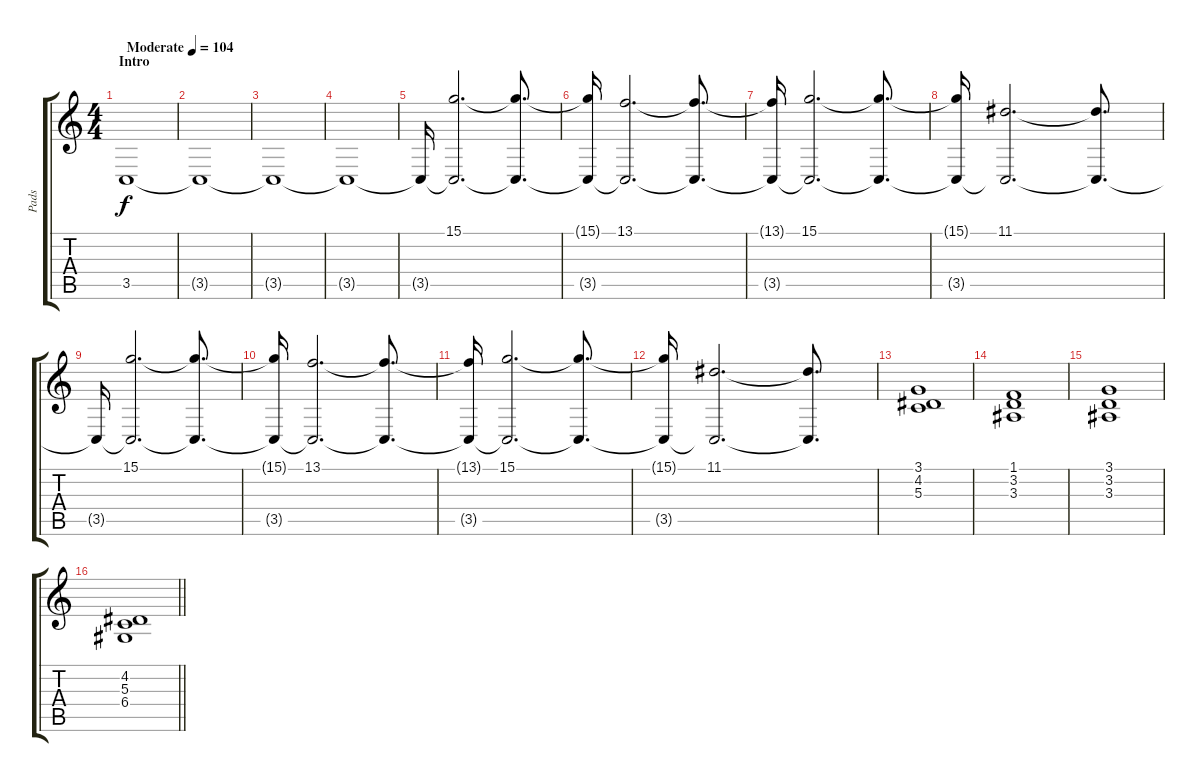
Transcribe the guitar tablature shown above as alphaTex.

\track ("Pads" "Pads") {instrument stringensemble2}
\staff {score tabs}
\tuning (E4 B3 G3 D3 A2 E2) {hide}
\ts (4 4)
\section ("" "Intro")
\tempo (104 "Moderate")
\clef g2
\ks c
3.5.1{dy f instrument stringensemble2} |
3.5{t}.1 |
3.5{t}.1 |
3.5{t}.1 |
3.5{t}.16 (15.1 3.5{t}).2{d} (15.1{t} 3.5{t}).8{d} |
(15.1{t} 3.5{t}).16 (13.1 3.5{t}).2{d} (13.1{t} 3.5{t}).8{d} |
(13.1{t} 3.5{t}).16 (15.1 3.5{t}).2{d} (15.1{t} 3.5{t}).8{d} |
(15.1{t} 3.5{t}).16 (11.1 3.5{t}).2{d} (11.1{t} 3.5{t}).8{d} |
3.5{t}.16 (15.1 3.5{t}).2{d} (15.1{t} 3.5{t}).8{d} |
(15.1{t} 3.5{t}).16 (13.1 3.5{t}).2{d} (13.1{t} 3.5{t}).8{d} |
(13.1{t} 3.5{t}).16 (15.1 3.5{t}).2{d} (15.1{t} 3.5{t}).8{d} |
(15.1{t} 3.5{t}).16 (11.1 3.5{t}).2{d} (11.1{t} 3.5{t}).8{d} |
(3.1 4.2 5.3).1 |
(1.1 3.2 3.3).1 |
(3.1 3.2 3.3).1 |
\barLineRight lightlight
(4.2 5.3 6.4).1
